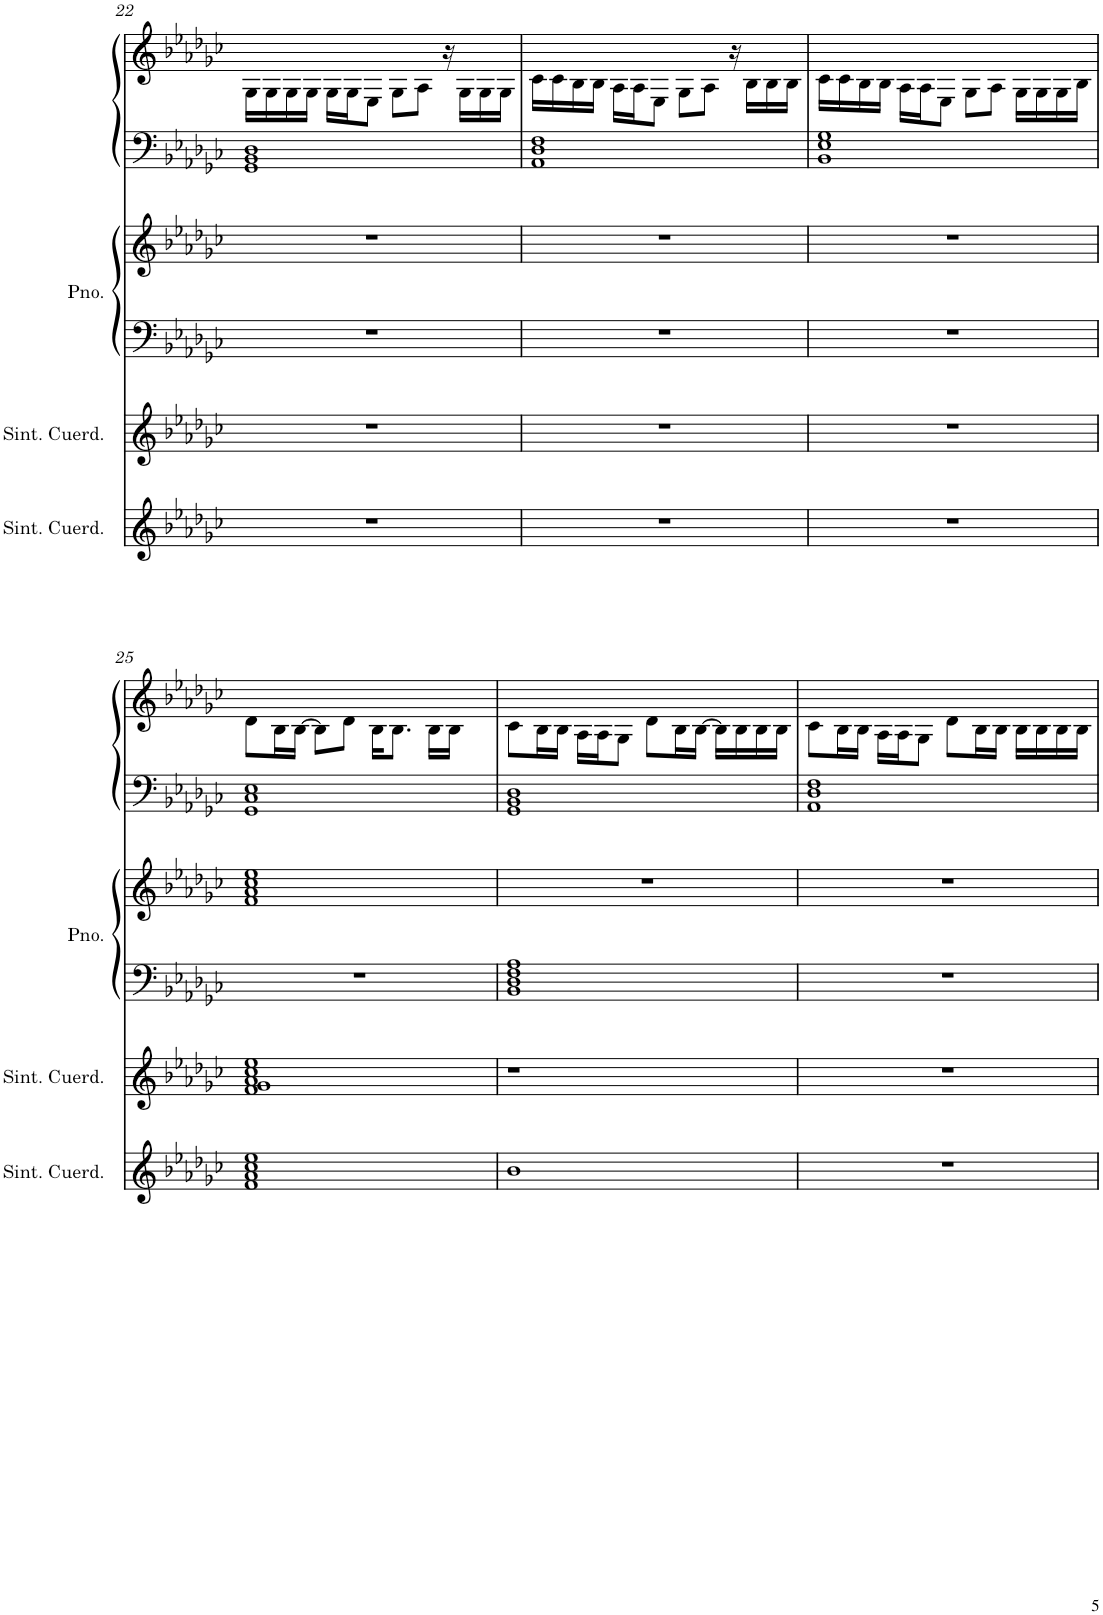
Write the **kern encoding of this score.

**kern	**kern	**kern	**kern	**kern	**kern
*part4	*part3	*part2	*part2	*part1	*part1
*staff6	*staff5	*staff4	*staff3	*staff2	*staff1
*I"Sintetizador Pad	*I"Sintetizador Banda sonora	*I"Piano	*	*I"Piano	*
*	*	*I'Pno.	*	*I'Pno	*
!!LO:PB:g=z
*clefG2	*clefG2	*clefF4	*clefG2	*clefF4	*clefG2
*k[b-e-a-d-g-c-]	*k[b-e-a-d-g-c-]	*k[b-e-a-d-g-c-]	*k[b-e-a-d-g-c-]	*k[b-e-a-d-g-c-]	*k[b-e-a-d-g-c-]
*M4/4	*M4/4	*M4/4	*M4/4	*M4/4	*M4/4
=22	=22	=22	=22	=22	=22
1r	1r	1r	1r	1GG- 1BB- 1D-	16G-\LL
.	.	.	.	.	16G-\
.	.	.	.	.	16G-\
.	.	.	.	.	16G-\JJ
.	.	.	.	.	16G-\LL
.	.	.	.	.	16G-\J
.	.	.	.	.	8E-\J
.	.	.	.	.	8G-\L
.	.	.	.	.	8A-\J
.	.	.	.	.	16r
.	.	.	.	.	16G-\LL
.	.	.	.	.	16G-\
.	.	.	.	.	16G-\JJ
=23	=23	=23	=23	=23	=23
*	*	*	*	*^	*
1r	1r	1r	1r	1D- 1F	1AA-	16c-\LL
.	.	.	.	.	.	16c-\
.	.	.	.	.	.	16B-\
.	.	.	.	.	.	16B-\JJ
.	.	.	.	.	.	16A-\LL
.	.	.	.	.	.	16A-\J
.	.	.	.	.	.	8E-\J
.	.	.	.	.	.	8G-\L
.	.	.	.	.	.	8A-\J
.	.	.	.	.	.	16r
.	.	.	.	.	.	16B-\LL
.	.	.	.	.	.	16B-\
.	.	.	.	.	.	16B-\JJ
=24	=24	=24	=24	=24	=24	=24
1r	1r	1r	1r	1E- 1G-	1BB-	16c-\LL
.	.	.	.	.	.	16c-\
.	.	.	.	.	.	16B-\
.	.	.	.	.	.	16B-\JJ
.	.	.	.	.	.	16A-\LL
.	.	.	.	.	.	16A-\J
.	.	.	.	.	.	8E-\J
.	.	.	.	.	.	8G-\L
.	.	.	.	.	.	8A-\J
.	.	.	.	.	.	16G-\LL
.	.	.	.	.	.	16G-\
.	.	.	.	.	.	16G-\
.	.	.	.	.	.	16B-\JJ
!!LO:LB:g=z
=25	=25	=25	=25	=25	=25	=25
1f 1a- 1cc- 1ee-	1f 1g- 1a- 1cc- 1ee-	1r	1f 1a- 1cc- 1ee-	1C- 1E-	1GG-	8d-\L
.	.	.	.	.	.	16B-\L
.	.	.	.	.	.	[>16B-\JJ
.	.	.	.	.	.	8B-\L]
.	.	.	.	.	.	8d-\J
.	.	.	.	.	.	16B-\KL
.	.	.	.	.	.	8.B-\J
.	.	.	.	.	.	16B-\LL
.	.	.	.	.	.	16B-\JJ
.	.	.	.	.	.	8ryy
*	*	*	*	*v	*v	*
=26	=26	=26	=26	=26	=26
1b-	1r	1BB- 1D- 1F 1A-	1r	1GG- 1BB- 1D-	8c-\L
.	.	.	.	.	16B-\L
.	.	.	.	.	16B-\JJ
.	.	.	.	.	16A-\LL
.	.	.	.	.	16A-\J
.	.	.	.	.	8G-\J
.	.	.	.	.	8d-\L
.	.	.	.	.	16B-\L
.	.	.	.	.	[>16B-\JJ
.	.	.	.	.	16B-\LL]
.	.	.	.	.	16B-\
.	.	.	.	.	16B-\
.	.	.	.	.	16B-\JJ
=27	=27	=27	=27	=27	=27
*	*	*	*	*^	*
1r	1r	1r	1r	1D- 1F	1AA-	8c-\L
.	.	.	.	.	.	16B-\L
.	.	.	.	.	.	16B-\JJ
.	.	.	.	.	.	16A-\LL
.	.	.	.	.	.	16A-\J
.	.	.	.	.	.	8G-\J
.	.	.	.	.	.	8d-\L
.	.	.	.	.	.	16B-\L
.	.	.	.	.	.	16B-\JJ
.	.	.	.	.	.	16B-\LL
.	.	.	.	.	.	16B-\
.	.	.	.	.	.	16B-\
.	.	.	.	.	.	16B-\JJ
*	*	*	*	*v	*v	*
=	=	=	=	=	=
*-	*-	*-	*-	*-	*-
